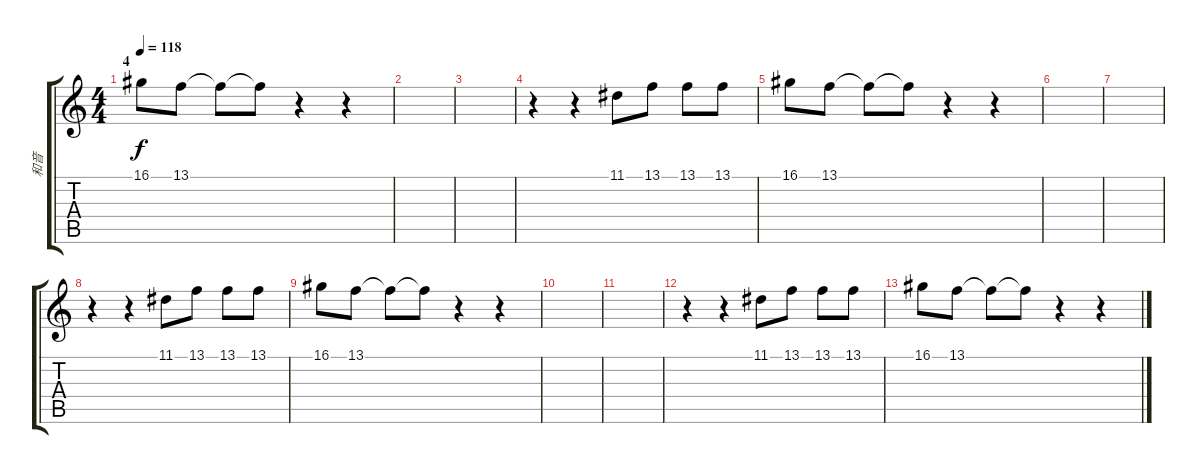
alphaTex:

\track ("和音" "和音") {instrument panflute}
\staff {score tabs}
\tuning (E4 B3 G3 D3 A2 E2) {hide}
\ts (4 4)
\section ("" "4")
\tempo 118
\clef g2
\ks c
16.1.8{dy f} 13.1.8 13.1{t}.8 13.1{t}.8 r.4 r.4 |
|
|
r.4 r.4 11.1.8 13.1.8 13.1.8 13.1.8 |
16.1.8 13.1.8 13.1{t}.8 13.1{t}.8 r.4 r.4 |
|
|
r.4 r.4 11.1.8 13.1.8 13.1.8 13.1.8 |
16.1.8 13.1.8 13.1{t}.8 13.1{t}.8 r.4 r.4 |
|
|
r.4 r.4 11.1.8 13.1.8 13.1.8 13.1.8 |
16.1.8 13.1.8 13.1{t}.8 13.1{t}.8 r.4 r.4
